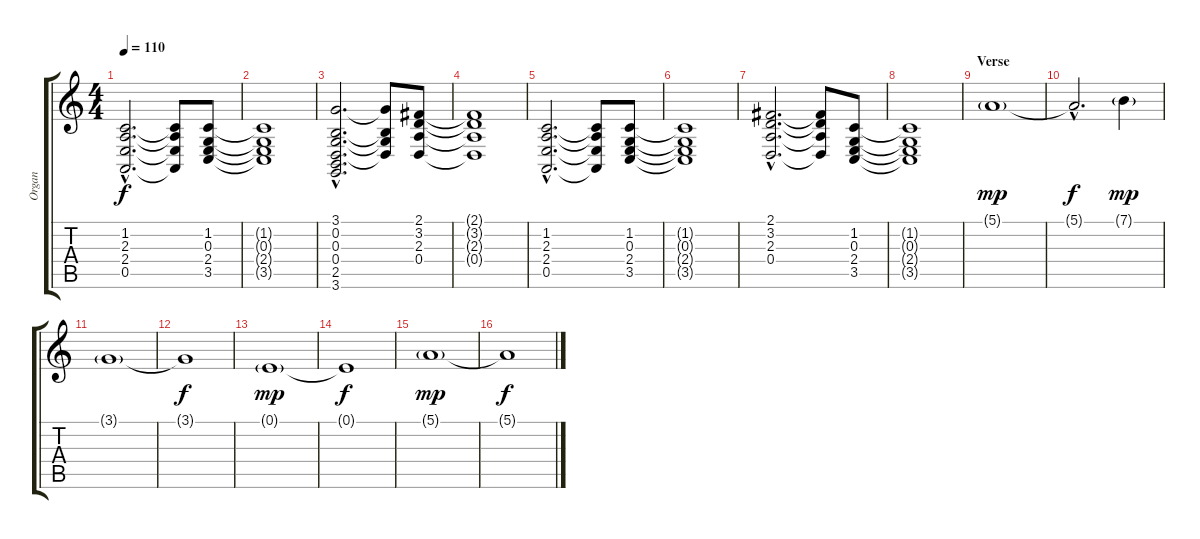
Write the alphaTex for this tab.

\track ("Organ" "Organ") {instrument reedorgan}
\staff {score tabs}
\tuning (E4 B3 G3 D3 A2 E2) {hide}
\ts (4 4)
\tempo 110
\clef g2
\ks c
(1.2{hac} 2.3{hac} 2.4{hac} 0.5{hac}).2{d dy f} (1.2{t} 2.3{t} 2.4{t} 0.5{t}).8 (1.2 0.3 2.4 3.5).8 |
(1.2{t} 0.3{t} 2.4{t} 3.5{t}).1 |
(3.1{hac} 0.2{hac} 0.3{hac} 0.4{hac} 2.5{hac} 3.6{hac}).2{d} (3.1{t} 0.2{t} 0.3{t} 0.4{t}).8 (2.1 3.2 2.3 0.4).8 |
(2.1{t} 3.2{t} 2.3{t} 0.4{t}).1 |
(1.2{hac} 2.3{hac} 2.4{hac} 0.5{hac}).2{d} (1.2{t} 2.3{t} 2.4{t} 0.5{t}).8 (1.2 0.3 2.4 3.5).8 |
(1.2{t} 0.3{t} 2.4{t} 3.5{t}).1 |
(2.1{hac} 3.2{hac} 2.3{hac} 0.4{hac}).2{d} (2.1{t} 3.2{t} 2.3{t} 0.4{t}).8 (1.2 0.3 2.4 3.5).8 |
(1.2{t} 0.3{t} 2.4{t} 3.5{t}).1 |
\section ("" "Verse")
5.1{g}.1{dy mp} |
5.1{hac t}.2{d dy f} 7.1{g}.4{dy mp} |
3.1{g}.1 |
3.1{t}.1{dy f} |
0.1{g}.1{dy mp} |
0.1{t}.1{dy f} |
5.1{g}.1{dy mp} |
5.1{t}.1{dy f}
